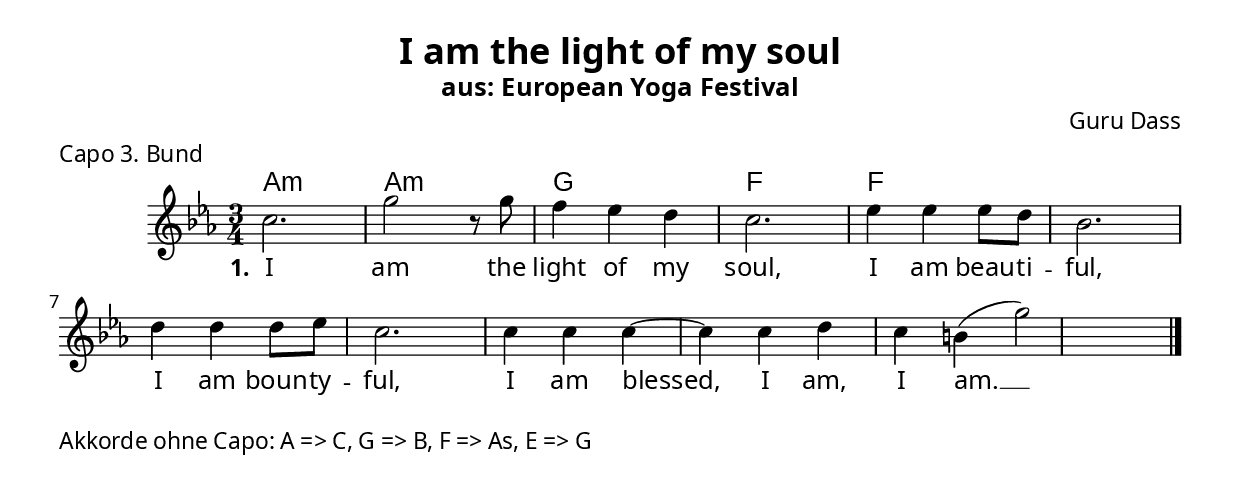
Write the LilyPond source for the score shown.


\include "deutsch.ly"

\version "2.18.0"

\include "../paper.ily"


melodie =  \relative g' {
  c2. | g'2 r8 g8 | f4 es d | c2. | 
  es4 es es8 d | b2. | 
  d4 d4 d8  es8 | c2. | 
  c4 c c~ | c c d | c h( g'2) 

  \bar "|."
   
}

textI = \lyricmode {
  \set stanza = #"1. "
  I am the light of my soul,
  I am beau -- ti -- ful,
  I am boun -- ty -- ful,
  I am blessed, 
  I am, I am. __
}

chordSymbols = \chordmode {
  \semiGermanChords
 
  %% Verse 1
  a2.:m | a:m | g | f | f  

  
}


\score {
  <<
    \context ChordNames {
      \set Score.markFormatter = #format-mark-box-letters
      \chordSymbols
    }
    \new Staff {
      \time 3/4
      \key c \minor
      \new Voice = "mel" 
	  \melodie  \bar "|."
    }
    \new Lyrics \lyricsto "mel" {
      \textI
    }
  >>
  \layout {
    \context {\Staff \RemoveEmptyStaves }
  }
  \header {
    title = "I am the light of my soul"
    composer = "Guru Dass"
    subtitle = "aus: European Yoga Festival"
    meter = "Capo 3. Bund"
  }
}
\markup{Akkorde ohne Capo: A => C, G => B, F => As, E => G} 